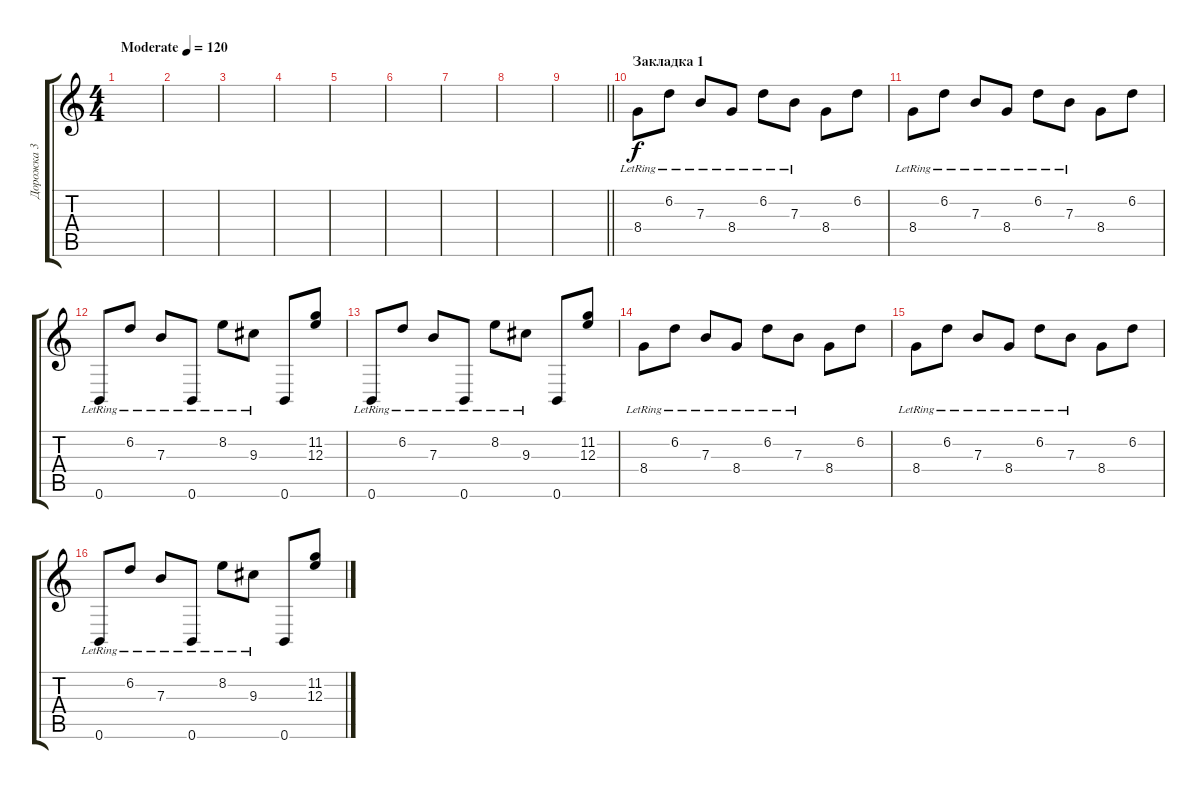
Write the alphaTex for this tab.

\track ("Дорожка 3" "Дорожка 3") {instrument acousticguitarsteel}
\staff {score tabs}
\tuning (Db4 Ab3 E3 B2 Gb2 B1) {hide}
\ts (4 4)
\tempo (120 "Moderate")
\clef g2
\ks c
|
|
|
|
|
|
|
|
\barLineRight lightlight
|
\section ("" "Закладка 1")
8.4{lr}.8 6.2{lr}.8 7.3{lr}.8 8.4{lr}.8 6.2{lr}.8 7.3{lr}.8 8.4.8 6.2.8 |
8.4{lr}.8 6.2{lr}.8 7.3{lr}.8 8.4{lr}.8 6.2{lr}.8 7.3{lr}.8 8.4.8 6.2.8 |
0.6{lr}.8 6.2{lr}.8 7.3{lr}.8 0.6{lr}.8 8.2{lr}.8 9.3{lr}.8 0.6.8 (11.2 12.3).8 |
0.6{lr}.8 6.2{lr}.8 7.3{lr}.8 0.6{lr}.8 8.2{lr}.8 9.3{lr}.8 0.6.8 (11.2 12.3).8 |
8.4{lr}.8 6.2{lr}.8 7.3{lr}.8 8.4{lr}.8 6.2{lr}.8 7.3{lr}.8 8.4.8 6.2.8 |
8.4{lr}.8 6.2{lr}.8 7.3{lr}.8 8.4{lr}.8 6.2{lr}.8 7.3{lr}.8 8.4.8 6.2.8 |
0.6{lr}.8 6.2{lr}.8 7.3{lr}.8 0.6{lr}.8 8.2{lr}.8 9.3{lr}.8 0.6.8 (11.2 12.3).8
